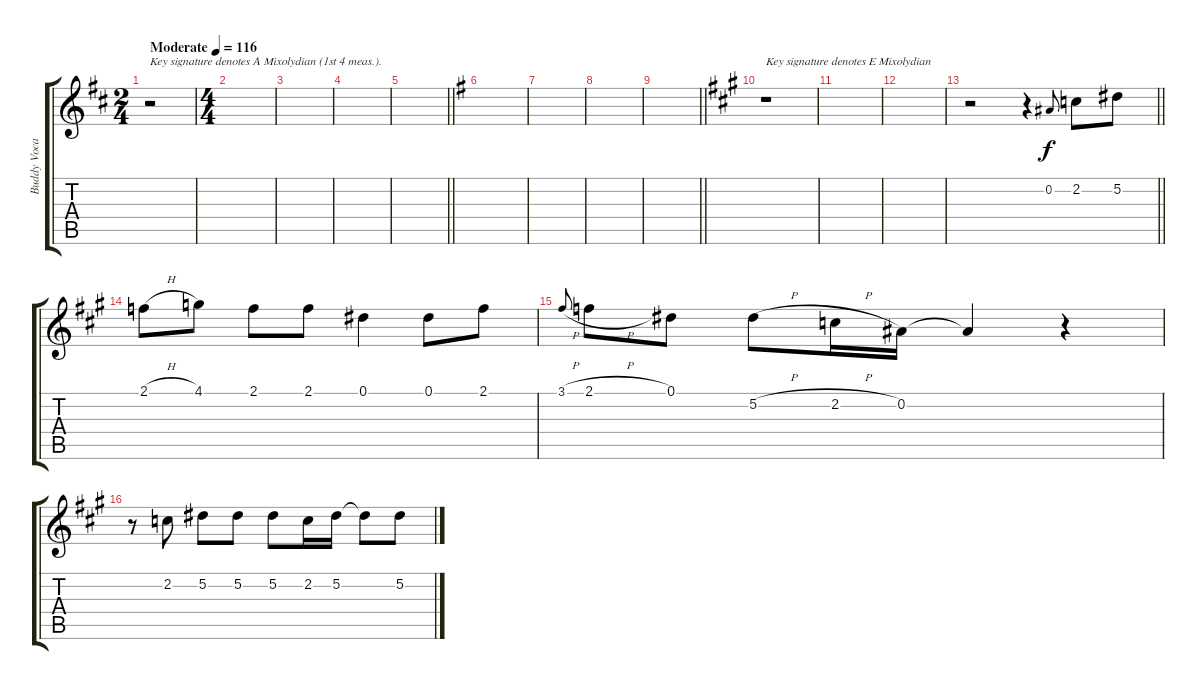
\track ("Buddy Vocal" "Buddy Voca") {instrument electricguitarjazz}
\staff {score tabs}
\tuning (Eb4 Bb3 Gb3 Db3 Ab2 Eb2) {hide}
\ts (2 4)
\tempo (116 "Moderate")
\clef g2
\ks d
r.2{txt "Key signature denotes A Mixolydian (1st 4 meas.)." dy f instrument electricguitarjazz} |
\ts (4 4)
|
|
|
\barLineRight lightlight
|
\ks eminor
|
\ks g
|
|
\barLineRight lightlight
|
\ks a
r.1{txt "Key signature denotes E Mixolydian"} |
|
|
\barLineRight lightlight
r.2 r.4 0.2.8{gr onbeat} 2.2.8 5.2.8 |
2.1{h}.8 4.1.8 2.1.8 2.1.8 0.1.4 0.1.8 2.1.8 |
3.1{h}.8{gr onbeat} 2.1{h}.8 0.1.8 5.2{h}.8 2.2{h}.16 0.2.16 0.2{t}.4 r.4 |
r.8 2.2.8 5.2.8 5.2.8 5.2.8 2.2.16 5.2.16 5.2{t}.8 5.2.8
